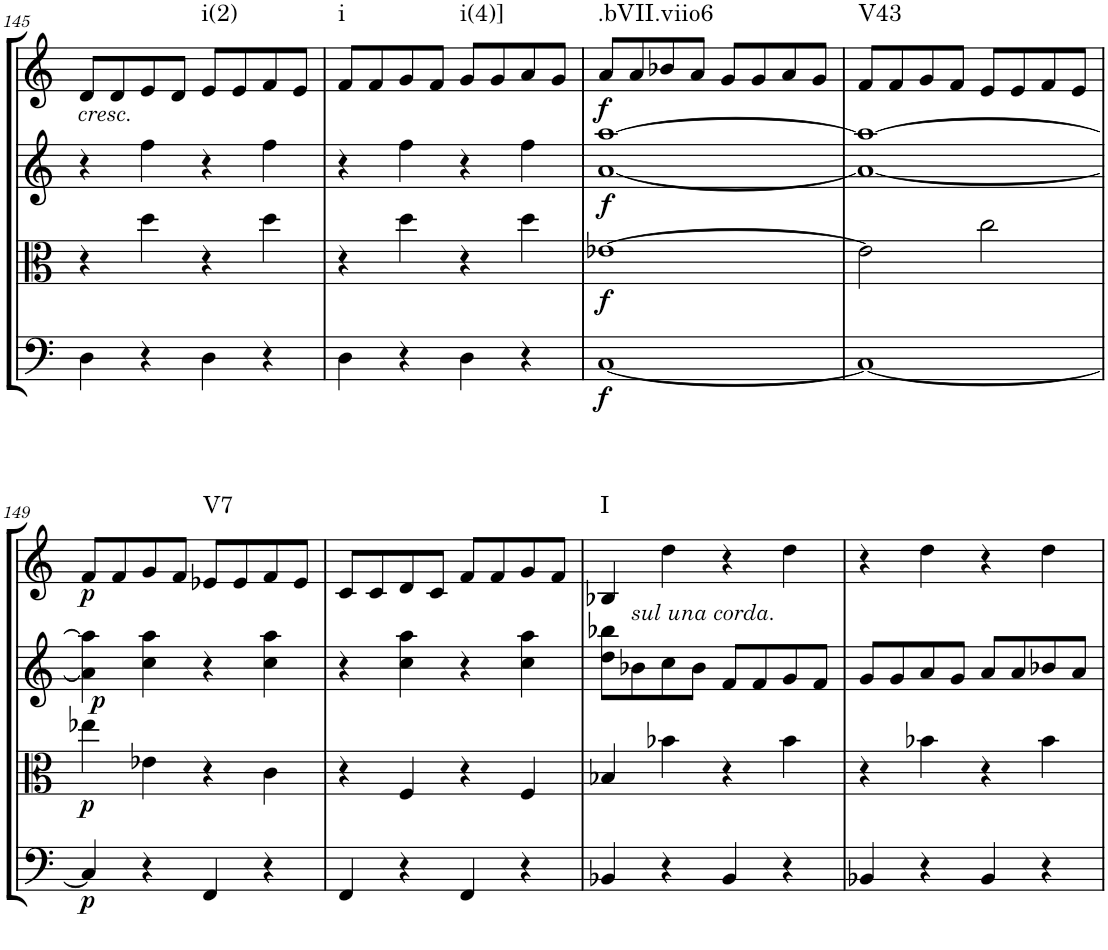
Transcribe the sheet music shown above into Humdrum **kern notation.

**kern	**dynam	**kern	**dynam	**kern	**dynam	**kern	**dynam	**harte
*part4	*part4	*part3	*part3	*part2	*part2	*part1	*part1	*part1
*staff4	*staff4	*staff3	*staff3	*staff2	*staff2	*staff1	*staff1	*
*I"Cello	*	*I"Viola	*	*I"2nd Violin	*	*I"1st Violin	*	*
!!LO:PB:g=z
*clefF4	*	*clefC3	*	*clefG2	*	*clefG2	*	*
*k[]	*	*k[]	*	*k[]	*	*k[]	*	*
*M2/2	*	*M2/2	*	*M2/2	*	*M2/2	*	*
*met(c|)	*	*met(c|)	*	*met(c|)	*	*met(c|)	*	*
=145	=145	=145	=145	=145	=145	=145	=145	=145
!	!	!	!	!	!	!LO:TX:b:i:t=cresc.	!	!
4D\	.	4r	.	4r	.	8d/L	.	.
.	.	.	.	.	.	8d/	.	.
4r	.	4dd\	.	4ff\	.	8e/	.	.
.	.	.	.	.	.	8d/J	.	.
!	!	!	!	!	!	!	!	!LO:H:kt=i(2)
4D\	.	4r	.	4r	.	8e/L	.	N
.	.	.	.	.	.	8e/	.	.
4r	.	4dd\	.	4ff\	.	8f/	.	.
.	.	.	.	.	.	8e/J	.	.
=146	=146	=146	=146	=146	=146	=146	=146	=146
!	!	!	!	!	!	!	!	!LO:H:kt=i
4D\	.	4r	.	4r	.	8f/L	.	N
.	.	.	.	.	.	8f/	.	.
4r	.	4dd\	.	4ff\	.	8g/	.	.
.	.	.	.	.	.	8f/J	.	.
!	!	!	!	!	!	!	!	!LO:H:kt=i(4)]
4D\	.	4r	.	4r	.	8g/L	.	N
.	.	.	.	.	.	8g/	.	.
4r	.	4dd\	.	4ff\	.	8a/	.	.
.	.	.	.	.	.	8g/J	.	.
=147	=147	=147	=147	=147	=147	=147	=147	=147
!	!LO:DY:b	!	!LO:DY:b	!	!LO:DY:b	!	!LO:DY:b	!LO:H:kt=.bVII.viio6
[1C	f	[1e-X	f	[1a [1aa	f	8a/L	f	N
.	.	.	.	.	.	8a/	.	.
.	.	.	.	.	.	8b-X/	.	.
.	.	.	.	.	.	8a/J	.	.
.	.	.	.	.	.	8g/L	.	.
.	.	.	.	.	.	8g/	.	.
.	.	.	.	.	.	8a/	.	.
.	.	.	.	.	.	8g/J	.	.
=148	=148	=148	=148	=148	=148	=148	=148	=148
!	!	!	!	!	!	!	!	!LO:H:kt=V43
1C_	.	2e-\]	.	1a_ 1aa_	.	8f/L	.	N
.	.	.	.	.	.	8f/	.	.
.	.	.	.	.	.	8g/	.	.
.	.	.	.	.	.	8f/J	.	.
.	.	2cc\	.	.	.	8e/L	.	.
.	.	.	.	.	.	8e/	.	.
.	.	.	.	.	.	8f/	.	.
.	.	.	.	.	.	8e/J	.	.
!!LO:LB:g=z
=149	=149	=149	=149	=149	=149	=149	=149	=149
!	!LO:DY:b	!	!LO:DY:b	!	!LO:DY:b	!	!LO:DY:b	!
4C/]	p	4ee-X\	p	4a\] 4aa\]	p	8f/L	p	.
.	.	.	.	.	.	8f/	.	.
4r	.	4e-X\	.	4cc\ 4aa\	.	8g/	.	.
.	.	.	.	.	.	8f/J	.	.
!	!	!	!	!	!	!	!	!LO:H:kt=V7
4FF/	.	4r	.	4r	.	8e-X/L	.	N
.	.	.	.	.	.	8e-/	.	.
4r	.	4c\	.	4cc\ 4aa\	.	8f/	.	.
.	.	.	.	.	.	8e-/J	.	.
=150	=150	=150	=150	=150	=150	=150	=150	=150
4FF/	.	4r	.	4r	.	8c/L	.	.
.	.	.	.	.	.	8c/	.	.
4r	.	4F/	.	4cc\ 4aa\	.	8d/	.	.
.	.	.	.	.	.	8c/J	.	.
4FF/	.	4r	.	4r	.	8f/L	.	.
.	.	.	.	.	.	8f/	.	.
4r	.	4F/	.	4cc\ 4aa\	.	8g/	.	.
.	.	.	.	.	.	8f/J	.	.
=151	=151	=151	=151	=151	=151	=151	=151	=151
!	!	!	!	!	!	!	!	!LO:H:kt=I
4BB-X/	.	4B-X/	.	8dd\ 8bb-X\L	.	4B-X/	.	N
!	!	!	!	!LO:TX:a:i:t=sul una corda.	!	!	!	!
.	.	.	.	8b-X\	.	.	.	.
4r	.	4b-X\	.	8cc\	.	4dd\	.	.
.	.	.	.	8b-\J	.	.	.	.
4BB-/	.	4r	.	8f/L	.	4r	.	.
.	.	.	.	8f/	.	.	.	.
4r	.	4b-\	.	8g/	.	4dd\	.	.
.	.	.	.	8f/J	.	.	.	.
=152	=152	=152	=152	=152	=152	=152	=152	=152
4BB-X/	.	4r	.	8g/L	.	4r	.	.
.	.	.	.	8g/	.	.	.	.
4r	.	4b-X\	.	8a/	.	4dd\	.	.
.	.	.	.	8g/J	.	.	.	.
4BB-/	.	4r	.	8a/L	.	4r	.	.
.	.	.	.	8a/	.	.	.	.
4r	.	4b-\	.	8b-X/	.	4dd\	.	.
.	.	.	.	8a/J	.	.	.	.
=	=	=	=	=	=	=	=	=
*-	*-	*-	*-	*-	*-	*-	*-	*-
